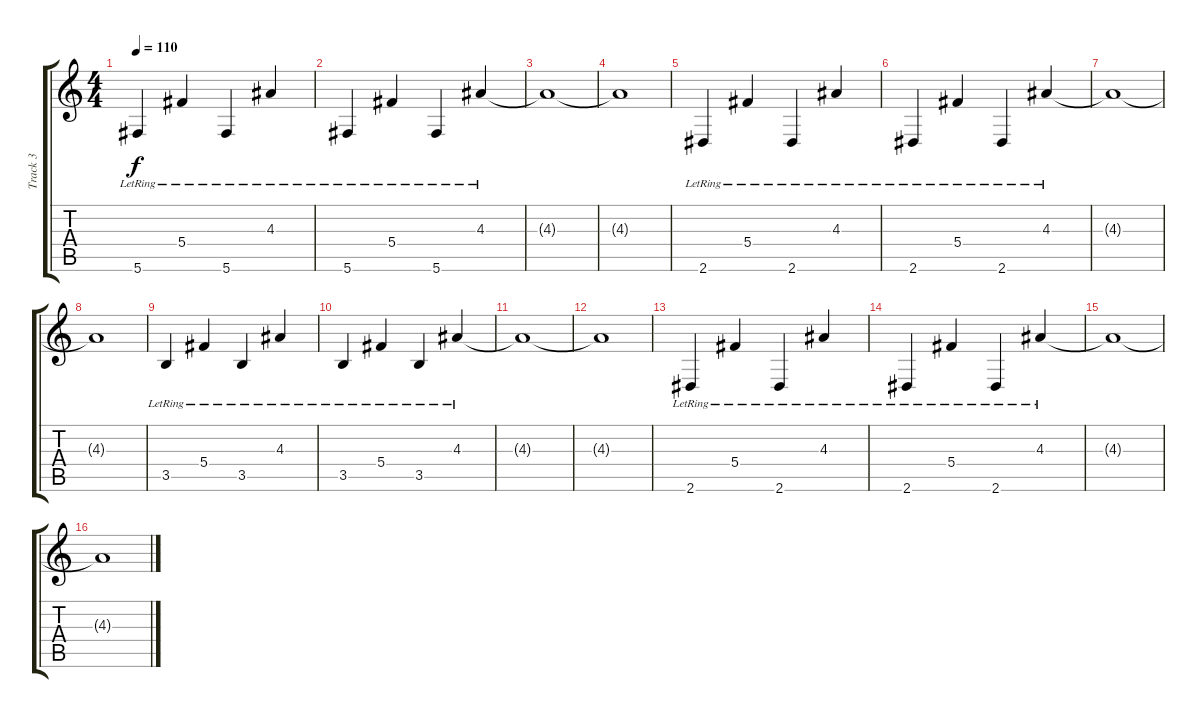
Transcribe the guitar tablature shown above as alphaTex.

\track ("Track 3" "Track 3") {instrument electricguitarjazz}
\staff {score tabs}
\tuning (Eb4 Bb3 Gb3 Db3 Ab2 Db2) {hide}
\ts (4 4)
\tempo 110
\clef g2
\ks c
5.6{lr}.4{dy f} 5.4{lr}.4 5.6{lr}.4 4.3{lr}.4 |
5.6{lr}.4 5.4{lr}.4 5.6{lr}.4 4.3{lr}.4 |
4.3{t}.1 |
4.3{t}.1 |
2.6{lr}.4 5.4{lr}.4 2.6{lr}.4 4.3{lr}.4 |
2.6{lr}.4 5.4{lr}.4 2.6{lr}.4 4.3{lr}.4 |
4.3{t}.1 |
4.3{t}.1 |
3.5{lr}.4 5.4{lr}.4 3.5{lr}.4 4.3{lr}.4 |
3.5{lr}.4 5.4{lr}.4 3.5{lr}.4 4.3{lr}.4 |
4.3{t}.1 |
4.3{t}.1 |
2.6{lr}.4 5.4{lr}.4 2.6{lr}.4 4.3{lr}.4 |
2.6{lr}.4 5.4{lr}.4 2.6{lr}.4 4.3{lr}.4 |
4.3{t}.1 |
4.3{t}.1
